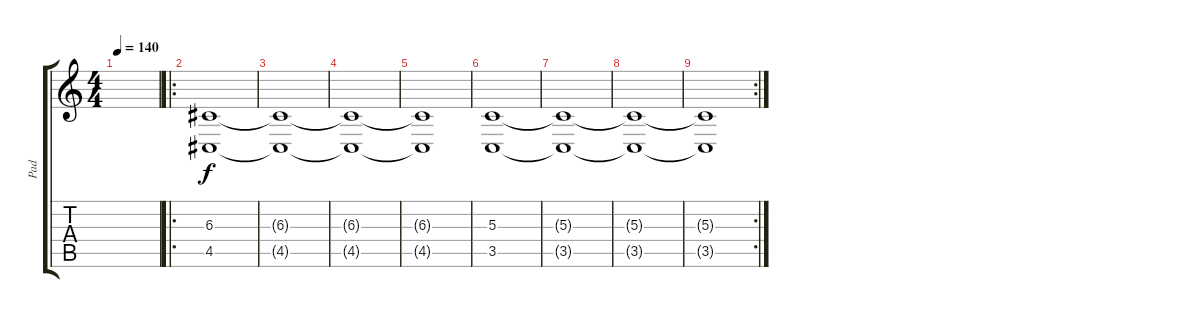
\track ("Pad" "Pad") {instrument pad8sweep}
\staff {score tabs}
\tuning (E4 B3 G3 D3 A2 E2) {hide}
\ts (4 4)
\tempo 140
\clef g2
\ks c
|
\ro
(6.3 4.5).1 |
(6.3{t} 4.5{t}).1 |
(6.3{t} 4.5{t}).1 |
(6.3{t} 4.5{t}).1 |
(5.3 3.5).1 |
(5.3{t} 3.5{t}).1 |
(5.3{t} 3.5{t}).1 |
\rc 2
(5.3{t} 3.5{t}).1
